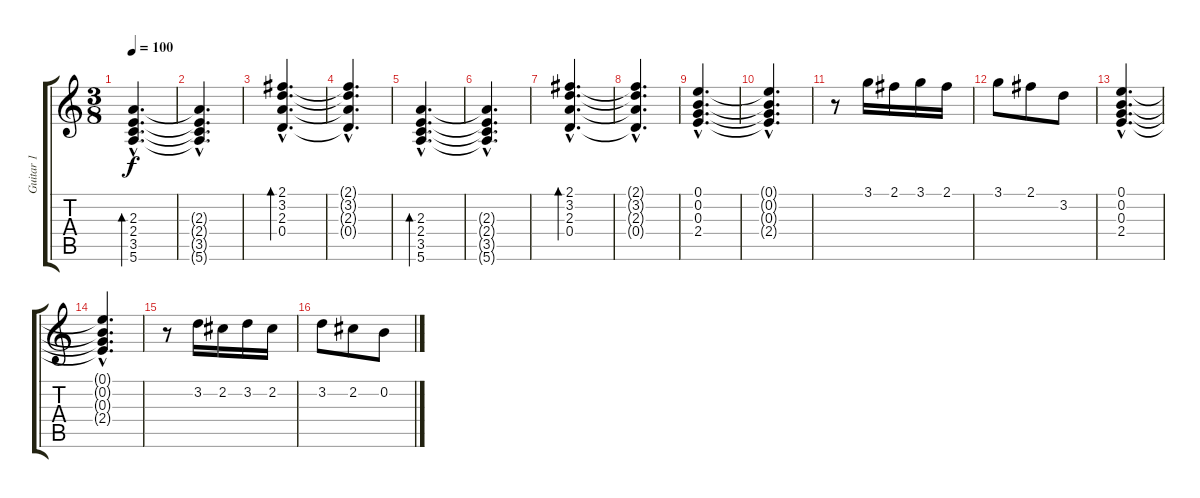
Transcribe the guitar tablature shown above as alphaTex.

\track ("Guitar 1" "Guitar 1") {instrument distortionguitar}
\staff {score tabs}
\tuning (E4 B3 G3 D3 A2 E2) {hide}
\ts (3 8)
\tempo 100
\clef g2
\ks c
(2.3{hac} 2.4{hac} 3.5{hac} 5.6{hac}).4{d bd 120 dy f} |
(2.3{hac t} 2.4{hac t} 3.5{hac t} 5.6{hac t}).4{d} |
(2.1{hac} 3.2{hac} 2.3{hac} 0.4{hac}).4{d bd 120} |
(2.1{hac t} 3.2{hac t} 2.3{hac t} 0.4{hac t}).4{d} |
(2.3{hac} 2.4{hac} 3.5{hac} 5.6{hac}).4{d bd 120} |
(2.3{hac t} 2.4{hac t} 3.5{hac t} 5.6{hac t}).4{d} |
(2.1{hac} 3.2{hac} 2.3{hac} 0.4{hac}).4{d bd 120} |
(2.1{hac t} 3.2{hac t} 2.3{hac t} 0.4{hac t}).4{d} |
(0.1{hac} 0.2{hac} 0.3{hac} 2.4{hac}).4{d} |
(0.1{hac t} 0.2{hac t} 0.3{hac t} 2.4{hac t}).4{d} |
r.8 3.1.16 2.1.16 3.1.16 2.1.16 |
3.1.8 2.1.8 3.2.8 |
(0.1{hac} 0.2{hac} 0.3{hac} 2.4{hac}).4{d} |
(0.1{hac t} 0.2{hac t} 0.3{hac t} 2.4{hac t}).4{d} |
r.8 3.2.16 2.2.16 3.2.16 2.2.16 |
3.2.8 2.2.8 0.2.8
